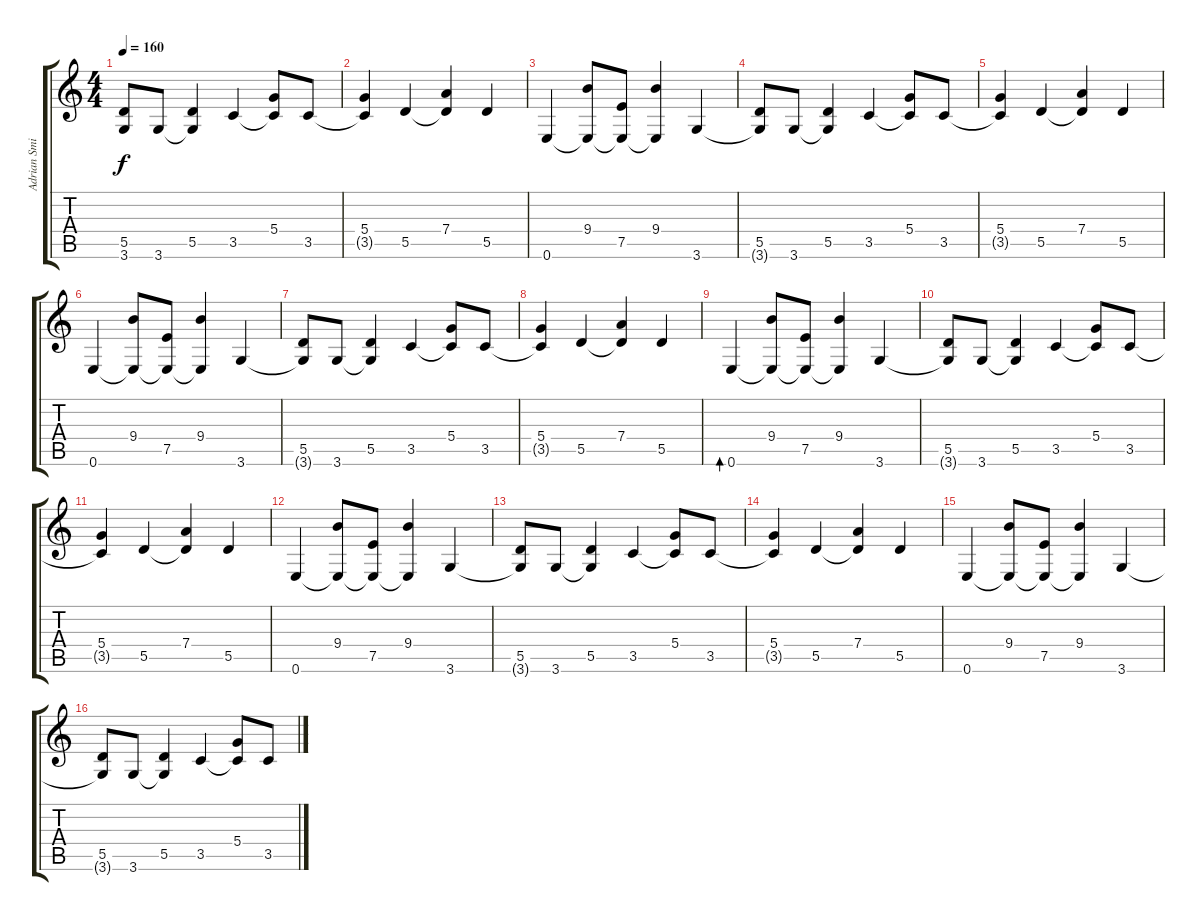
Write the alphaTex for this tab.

\track ("Adrian Smith" "Adrian Smi") {instrument electricguitarjazz}
\staff {score tabs}
\tuning (E4 B3 G3 D3 A2 E2) {hide}
\ts (4 4)
\tempo 160
\clef g2
\ks c
(5.5 3.6{t}).8{dy f} 3.6.8 (5.5 3.6{t}).4 3.5.4 (5.4 3.5{t}).8 3.5.8 |
(5.4 3.5{t}).4 5.5.4 (7.4 5.5{t}).4 5.5.4 |
0.6.4 (9.4 0.6{t}).8 (7.5 0.6{t}).8 (9.4 0.6{t}).4 3.6.4 |
(5.5 3.6{t}).8 3.6.8 (5.5 3.6{t}).4 3.5.4 (5.4 3.5{t}).8 3.5.8 |
(5.4 3.5{t}).4 5.5.4 (7.4 5.5{t}).4 5.5.4 |
0.6.4 (9.4 0.6{t}).8 (7.5 0.6{t}).8 (9.4 0.6{t}).4 3.6.4 |
(5.5 3.6{t}).8 3.6.8 (5.5 3.6{t}).4 3.5.4 (5.4 3.5{t}).8 3.5.8 |
(5.4 3.5{t}).4 5.5.4 (7.4 5.5{t}).4 5.5.4 |
0.6.4{bd 60} (9.4 0.6{t}).8 (7.5 0.6{t}).8 (9.4 0.6{t}).4 3.6.4 |
(5.5 3.6{t}).8 3.6.8 (5.5 3.6{t}).4 3.5.4 (5.4 3.5{t}).8 3.5.8 |
(5.4 3.5{t}).4 5.5.4 (7.4 5.5{t}).4 5.5.4 |
0.6.4 (9.4 0.6{t}).8 (7.5 0.6{t}).8 (9.4 0.6{t}).4 3.6.4 |
(5.5 3.6{t}).8 3.6.8 (5.5 3.6{t}).4 3.5.4 (5.4 3.5{t}).8 3.5.8 |
(5.4 3.5{t}).4 5.5.4 (7.4 5.5{t}).4 5.5.4 |
0.6.4 (9.4 0.6{t}).8 (7.5 0.6{t}).8 (9.4 0.6{t}).4 3.6.4 |
(5.5 3.6{t}).8 3.6.8 (5.5 3.6{t}).4 3.5.4 (5.4 3.5{t}).8 3.5.8
